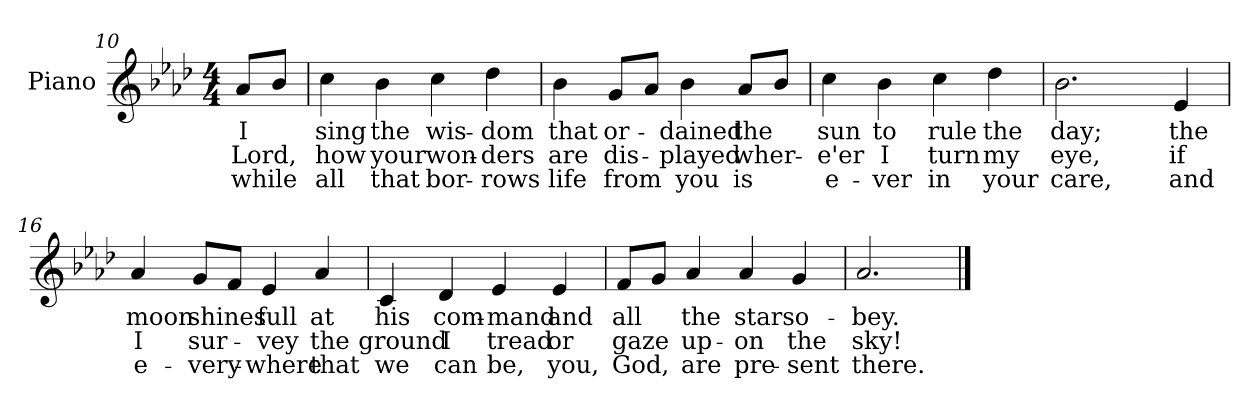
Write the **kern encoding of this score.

**kern	**text	**text	**text
*part1	*part1	*part1	*part1
*staff1	*staff1	*staff1	*staff1
*I"Piano	*	*	*
*I'Pno.	*	*	*
*clefG2	*	*	*
*k[b-e-a-d-]	*	*	*
*A-:	*	*	*
*M4/4	*	*	*
=10	=10	=10	=10
!	!LO:LY:b:color=#000000	!LO:LY:b:color=#000000	!LO:LY:b:color=#000000
8a-i/L	I	Lord,	while
8b-i/J	.	.	.
!!LO:LB:g=z
=11	=11	=11	=11
!	!LO:LY:b:color=#000000	!LO:LY:b:color=#000000	!LO:LY:b:color=#000000
4cci\	sing	how	all
!	!LO:LY:b:color=#000000	!LO:LY:b:color=#000000	!LO:LY:b:color=#000000
4b-i\	the	your	that
!	!LO:LY:b:color=#000000	!LO:LY:b:color=#000000	!LO:LY:b:color=#000000
4cci\	wis-	won-	bor-
!	!LO:LY:b:color=#000000	!LO:LY:b:color=#000000	!LO:LY:b:color=#000000
4dd-i\	-dom	-ders	-rows
=12	=12	=12	=12
!	!LO:LY:b:color=#000000	!LO:LY:b:color=#000000	!LO:LY:b:color=#000000
4b-i\	that	are	life
!	!LO:LY:b:color=#000000	!LO:LY:b:color=#000000	!LO:LY:b:color=#000000
8gi/L	or-	dis-	from
8a-i/J	.	.	.
!	!LO:LY:b:color=#000000	!LO:LY:b:color=#000000	!LO:LY:b:color=#000000
4b-i\	-dained	-played	you
!	!LO:LY:b:color=#000000	!LO:LY:b:color=#000000	!LO:LY:b:color=#000000
8a-i/L	the	wher-	is
8b-i/J	.	.	.
=13	=13	=13	=13
!	!LO:LY:b:color=#000000	!LO:LY:b:color=#000000	!LO:LY:b:color=#000000
4cci\	sun	-e'er	e-
!	!LO:LY:b:color=#000000	!LO:LY:b:color=#000000	!LO:LY:b:color=#000000
4b-i\	to	I	-ver
!	!LO:LY:b:color=#000000	!LO:LY:b:color=#000000	!LO:LY:b:color=#000000
4cci\	rule	turn	in
!	!LO:LY:b:color=#000000	!LO:LY:b:color=#000000	!LO:LY:b:color=#000000
4dd-i\	the	my	your
=14	=14	=14	=14
!	!LO:LY:b:color=#000000	!LO:LY:b:color=#000000	!LO:LY:b:color=#000000
2.b-i\	day;	eye,	care,
!!LO:LB:g=z
=15-	=15-	=15-	=15-
!	!LO:LY:b:color=#000000	!LO:LY:b:color=#000000	!LO:LY:b:color=#000000
4e-i/	the	if	and
=16	=16	=16	=16
!	!LO:LY:b:color=#000000	!LO:LY:b:color=#000000	!LO:LY:b:color=#000000
4a-i/	moon	I	e-
!	!LO:LY:b:color=#000000	!LO:LY:b:color=#000000	!LO:LY:b:color=#000000
8gi/L	shines	sur-	-very-
8fi/J	.	.	.
!	!LO:LY:b:color=#000000	!LO:LY:b:color=#000000	!LO:LY:b:color=#000000
4e-i/	full	-vey	-where
!	!LO:LY:b:color=#000000	!LO:LY:b:color=#000000	!LO:LY:b:color=#000000
4a-i/	at	the	that
!!LO:LB:g=z
=17	=17	=17	=17
!	!LO:LY:b:color=#000000	!LO:LY:b:color=#000000	!LO:LY:b:color=#000000
4ci/	his	ground	we
!	!LO:LY:b:color=#000000	!LO:LY:b:color=#000000	!LO:LY:b:color=#000000
4d-i/	com-	I	can
!	!LO:LY:b:color=#000000	!LO:LY:b:color=#000000	!LO:LY:b:color=#000000
4e-i/	-mand	tread	be,
!	!LO:LY:b:color=#000000	!LO:LY:b:color=#000000	!LO:LY:b:color=#000000
4e-i/	and	or	you,
=18	=18	=18	=18
!	!LO:LY:b:color=#000000	!LO:LY:b:color=#000000	!LO:LY:b:color=#000000
8fi/L	all	gaze	God,
8gi/J	.	.	.
!	!LO:LY:b:color=#000000	!LO:LY:b:color=#000000	!LO:LY:b:color=#000000
4a-i/	the	up-	are
!	!LO:LY:b:color=#000000	!LO:LY:b:color=#000000	!LO:LY:b:color=#000000
4a-i/	stars	-on	pre-
!	!LO:LY:b:color=#000000	!LO:LY:b:color=#000000	!LO:LY:b:color=#000000
4gi/	o-	the	-sent
=19	=19	=19	=19
!	!LO:LY:b:color=#000000	!LO:LY:b:color=#000000	!LO:LY:b:color=#000000
2.a-i/	-bey.	sky!	there.
==	==	==	==
*-	*-	*-	*-
